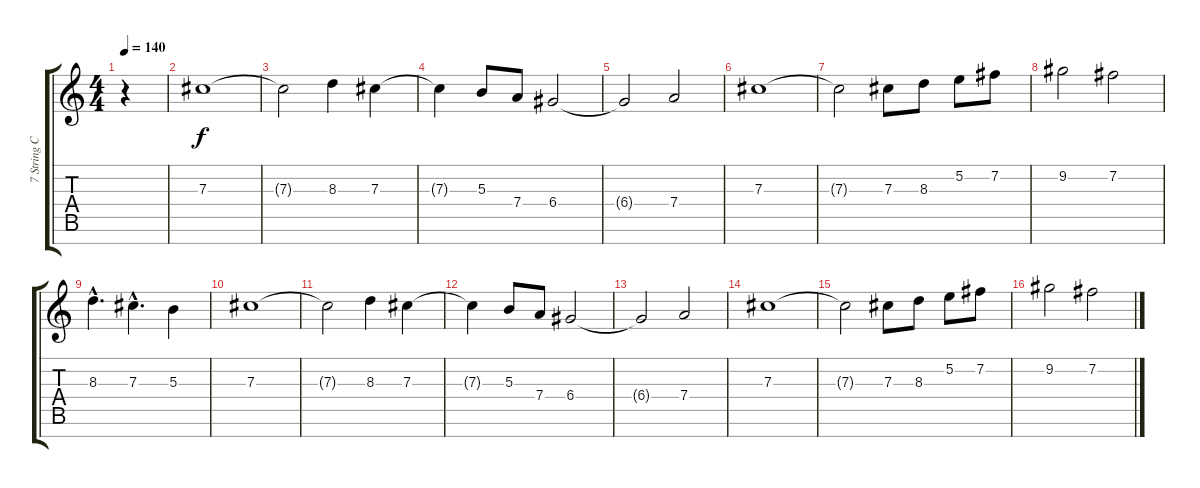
\track ("7 String Clean I" "7 String C") {instrument electricguitarjazz}
\staff {score tabs}
\tuning (E4 B3 Gb3 D3 A2 E2 B1) {hide}
\ts (4 4)
\tempo 140
\clef g2
\ks c
r.4{dy f} |
7.3.1 |
7.3{t}.2 8.3.4 7.3.4 |
7.3{t}.4 5.3.8 7.4.8 6.4.2 |
6.4{t}.2 7.4.2 |
7.3.1 |
7.3{t}.2 7.3.8 8.3.8 5.2.8 7.2.8 |
9.2.2 7.2.2 |
8.3{hac}.4{d} 7.3{hac}.4{d} 5.3.4 |
7.3.1 |
7.3{t}.2 8.3.4 7.3.4 |
7.3{t}.4 5.3.8 7.4.8 6.4.2 |
6.4{t}.2 7.4.2 |
7.3.1 |
7.3{t}.2 7.3.8 8.3.8 5.2.8 7.2.8 |
9.2.2 7.2.2
